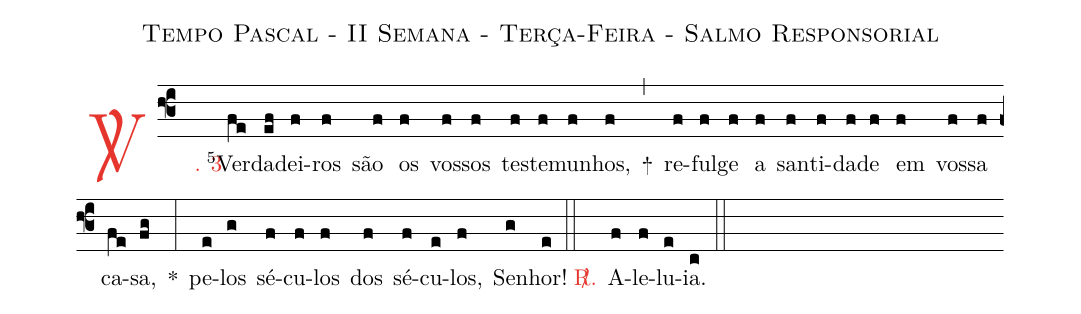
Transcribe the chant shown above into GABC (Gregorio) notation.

name: Tempo Pascal - II Semana - Terça-Feira - Salmo Responsorial;
%%
(f3)

<c><sp>V/</sp>. 3</c>() <v>\VSup{5}</v>Ver(fe)da(ef)dei(f)ros(f) são(f) os(f) vos(f)sos(f) tes(f)te(f)mu(f)nhos,(f) +(,)
re(f)ful(f)ge(f) a(f) san(f)ti(f)da(f)de(f) em(f) vos(f)sa(f) ca(fe)sa,(fg) *(:)
pe(e)los(g) sé(f)cu(f)los(f) dos(f) sé(f)cu(e)los,(f) Se(g)nhor!(e)

(::)

<nlba><c><sp>R/</sp>.</c>() A</nlba>(f)le(f)lu(e)ia.(c)

(::)
